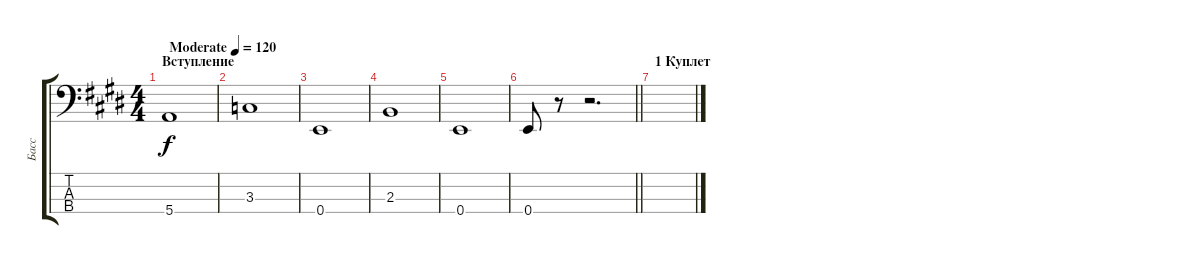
\track ("Басс" "Басс") {instrument electricbassfinger}
\staff {score tabs}
\tuning (G2 D2 A1 E1) {hide}
\ts (4 4)
\section ("" "Вступление")
\tempo (120 "Moderate")
\clef f4
\ks e
5.4.1{dy f instrument electricbassfinger} |
3.3.1 |
0.4.1 |
2.3.1 |
0.4.1 |
\barLineRight lightlight
0.4.8 r.8 r.2{d} |
\section ("" "1 Куплет")
